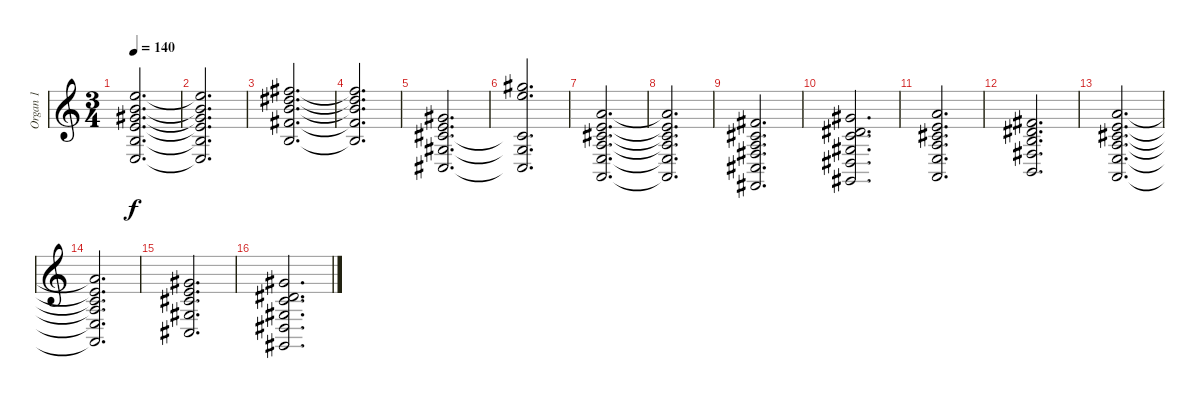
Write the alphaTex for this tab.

\track ("Organ 1" "Organ 1") {instrument churchorgan}
\staff {score}
\tuning (E4 B3 G3 D3 A2 E2) {hide}
\ts (3 4)
\tempo 140
\clef g2
\ks c
(12.1 12.2 13.3 14.4 14.5 12.6).2{d dy f} |
(12.1{t} 12.2{t} 13.3{t} 14.4{t} 14.5{t} 12.6{t}).2{d} |
(14.1 16.2 16.3 16.4 14.5).2{d} |
(14.1{t} 16.2{t} 16.3{t} 16.4{t} 14.5{t}).2{d} |
(4.1 5.2 6.3 6.4 4.5).2{d} |
(16.1 17.2 6.3{t} 6.4{t} 4.5{t}).2{d} |
(5.1 5.2 6.3 7.4 7.5 5.6).2{d} |
(5.1{t} 5.2{t} 6.3{t} 7.4{t} 7.5{t} 5.6{t}).2{d} |
(2.1 2.2 2.3 4.4 4.5 2.6).2{d} |
(4.1 4.2 5.3 6.4 6.5 4.6).2{d} |
(5.1 5.2 6.3 7.4 7.5 5.6).2{d} |
(2.1 4.2 4.3 4.4 2.5).2{d} |
(5.1 5.2 6.3 7.4 7.5 5.6).2{d} |
(5.1{t} 5.2{t} 6.3{t} 7.4{t} 7.5{t} 5.6{t}).2{d} |
(4.1 5.2 6.3 6.4 4.5).2{d} |
(4.1 4.2 5.3 6.4 6.5 4.6).2{d}
